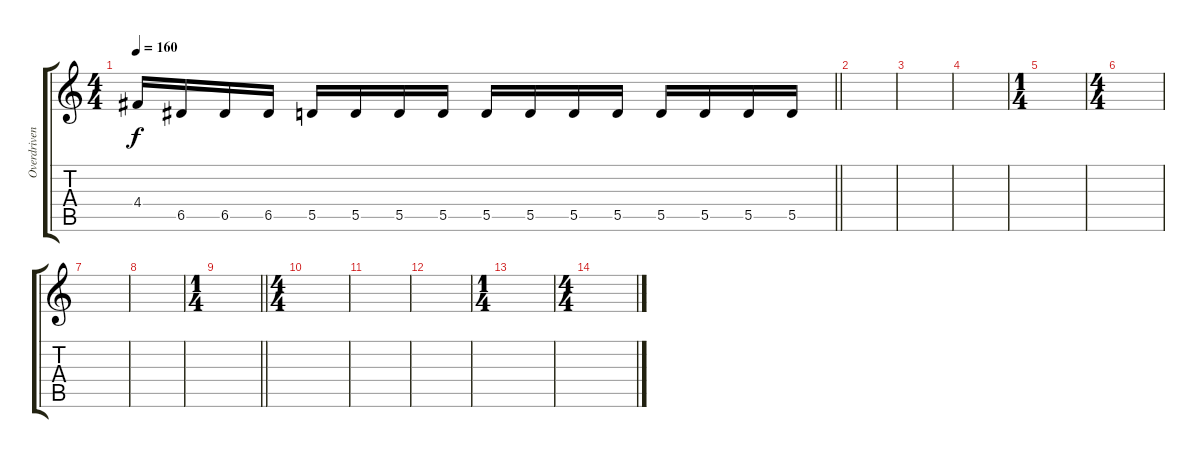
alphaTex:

\track ("Overdriven Guitar 1" "Overdriven") {instrument overdrivenguitar}
\staff {score tabs}
\tuning (E4 B3 G3 D3 A2 E2) {hide}
\ts (4 4)
\tempo 160
\clef g2
\barLineRight lightlight
\ks c
4.4.16{dy f} 6.5.16 6.5.16 6.5.16 5.5.16 5.5.16 5.5.16 5.5.16 5.5.16 5.5.16 5.5.16 5.5.16 5.5.16 5.5.16 5.5.16 5.5.16 |
\section ("" " ")
|
|
|
\ts (1 4)
|
\ts (4 4)
|
|
|
\ts (1 4)
\barLineRight lightlight
|
\ts (4 4)
|
|
|
\ts (1 4)
|
\ts (4 4)
